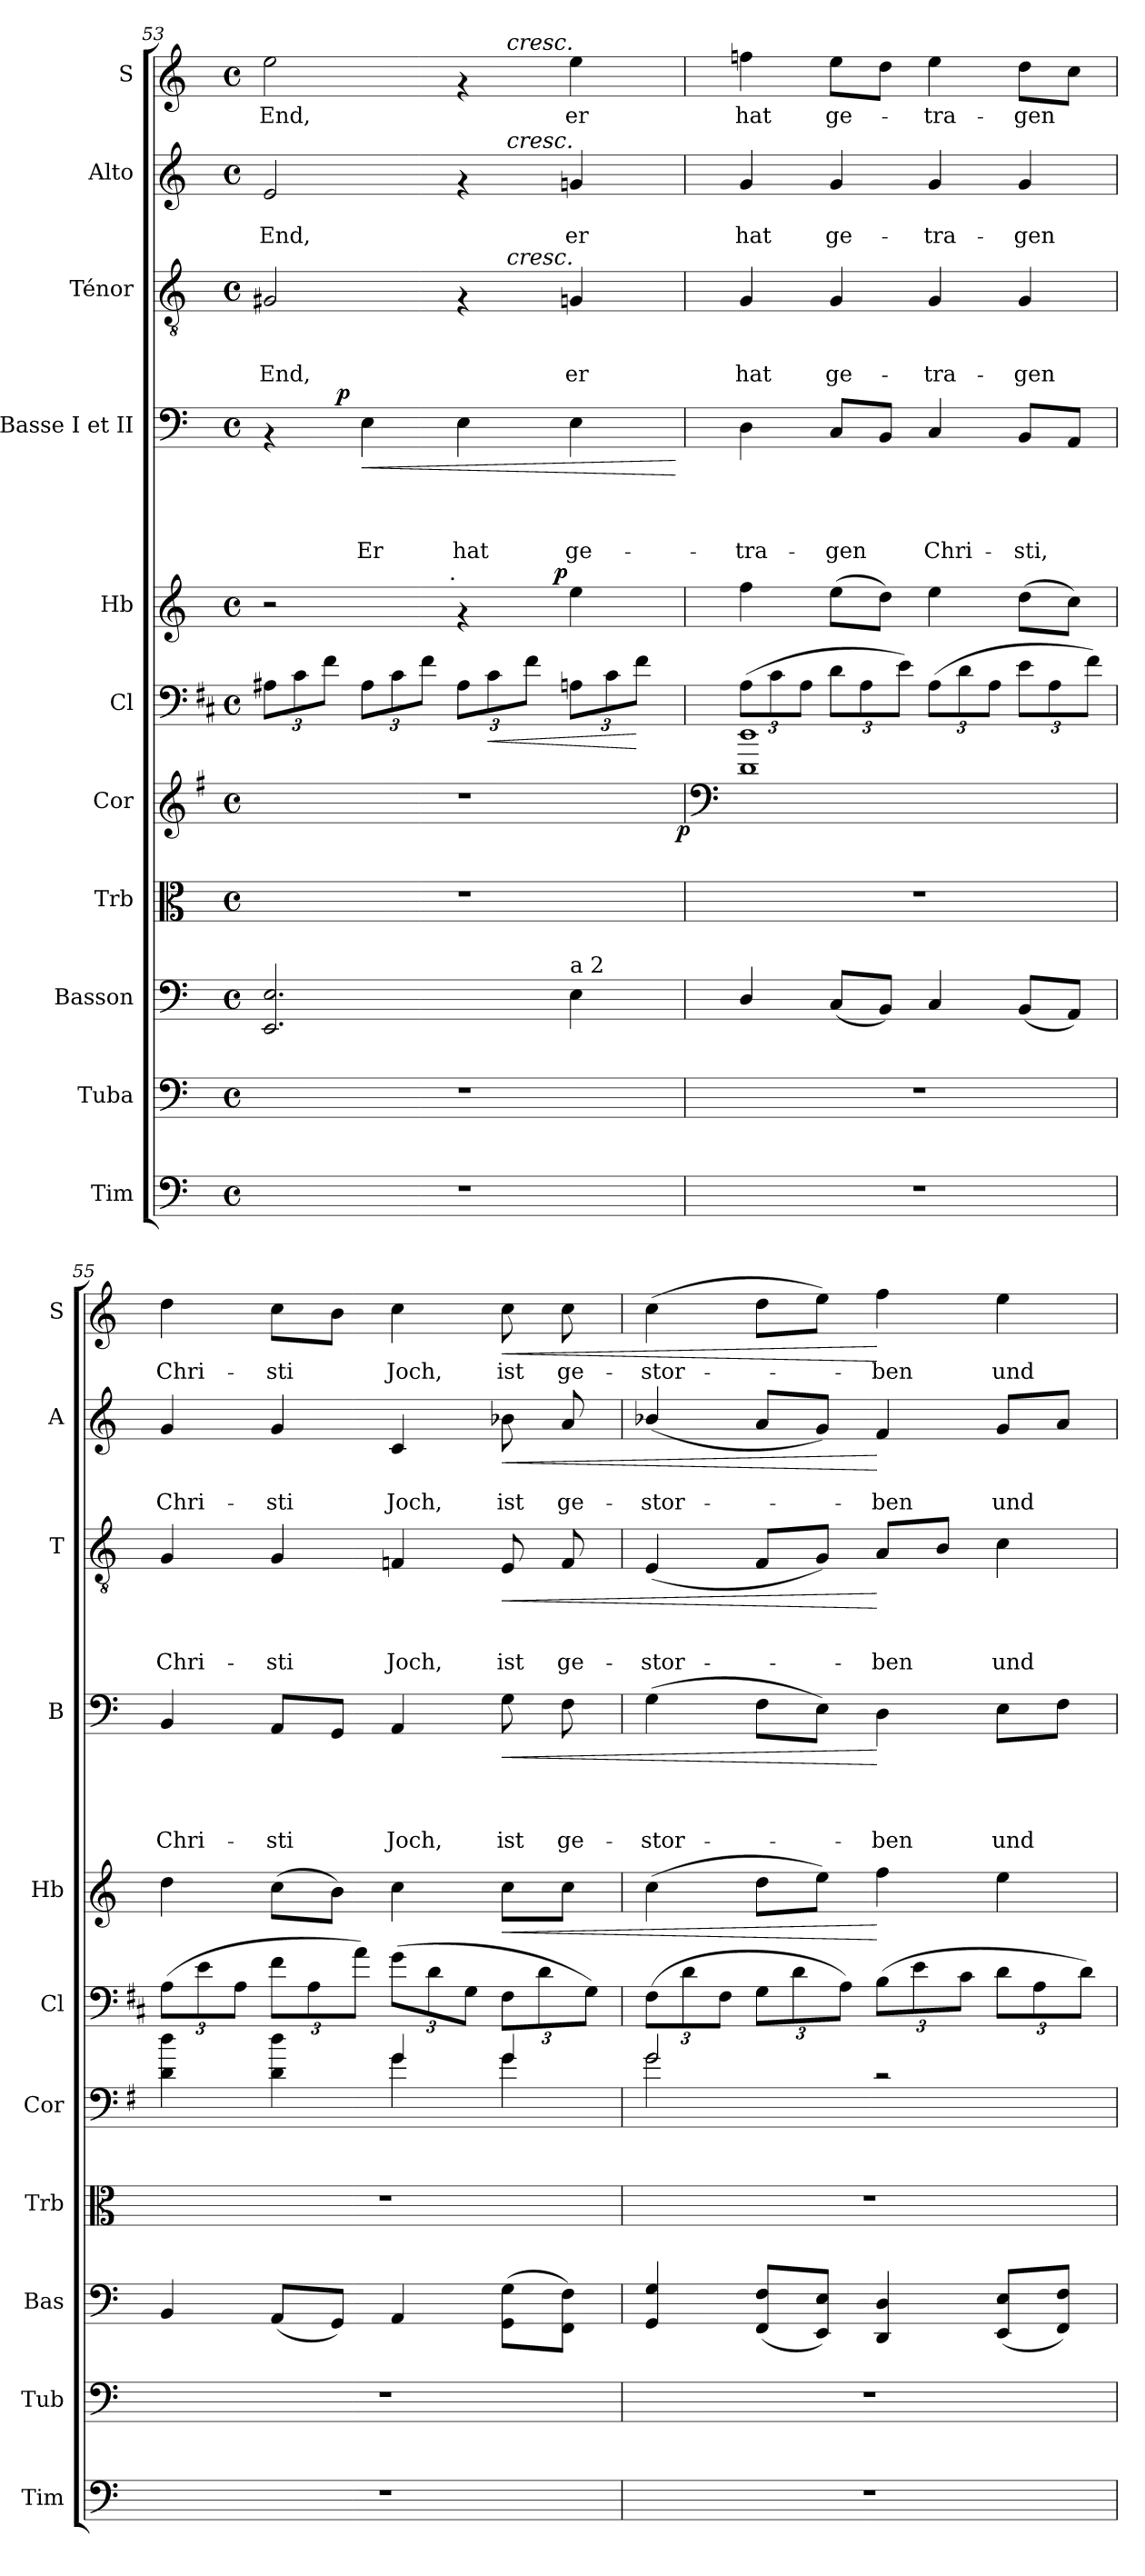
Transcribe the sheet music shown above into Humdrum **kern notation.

**kern	**kern	**kern	**kern	**kern	**dynam	**kern	**dynam	**kern	**dynam	**kern	**text	**text	**text	**text	**dynam	**kern	**text	**text	**text	**dynam	**kern	**text	**text	**dynam	**kern	**text	**dynam
*part11	*part10	*part9	*part8	*part7	*part7	*part6	*part6	*part5	*part5	*part4	*part4	*part4	*part4	*part4	*part4	*part3	*part3	*part3	*part3	*part3	*part2	*part2	*part2	*part2	*part1	*part1	*part1
*staff11	*staff10	*staff9	*staff8	*staff7	*staff7	*staff6	*staff6	*staff5	*staff5	*staff4	*staff4	*staff4	*staff4	*staff4	*staff4	*staff3	*staff3	*staff3	*staff3	*staff3	*staff2	*staff2	*staff2	*staff2	*staff1	*staff1	*staff1
*I"Tim	*I"Tuba	*I"Basson	*I"Trb	*I"Cor	*	*I"Cl	*	*I"Hb	*	*I"Basse I et II	*	*	*	*	*	*I"Ténor	*	*	*	*	*I"Alto	*	*	*	*I"S	*	*
*I'Tim	*I'Tub	*I'Bas	*I'Trb	*I'Cor	*	*I'Cl	*	*I'Hb	*	*I'B	*	*	*	*	*	*I'T	*	*	*	*	*I'A	*	*	*	*I'S	*	*
!!LO:PB:g=z
*clefF4	*clefF4	*clefF4	*clefC3	*clefG2	*	*clefF4	*	*clefG2	*	*clefF4	*	*	*	*	*	*clefGv2	*	*	*	*	*clefG2	*	*	*	*clefG2	*	*
*	*	*	*	*ITrd4c7	*	*ITrd1c2	*	*	*	*	*	*	*	*	*	*	*	*	*	*	*	*	*	*	*	*	*
*k[]	*k[]	*k[]	*k[]	*k[]	*	*k[]	*	*k[]	*	*k[]	*	*	*	*	*	*k[]	*	*	*	*	*k[]	*	*	*	*k[]	*	*
*C:	*C:	*C:	*C:	*C:	*	*C:	*	*C:	*	*C:	*	*	*	*	*	*C:	*	*	*	*	*C:	*	*	*	*C:	*	*
*M4/4	*M4/4	*M4/4	*M4/4	*M4/4	*	*M4/4	*	*M4/4	*	*M4/4	*	*	*	*	*	*M4/4	*	*	*	*	*M4/4	*	*	*	*M4/4	*	*
*met(c)	*met(c)	*met(c)	*met(c)	*met(c)	*	*met(c)	*	*met(c)	*	*met(c)	*	*	*	*	*	*met(c)	*	*	*	*	*met(c)	*	*	*	*met(c)	*	*
*	*	*	*	*	*	*Xbrackettup	*	*	*	*	*	*	*	*	*	*	*	*	*	*	*	*	*	*	*	*	*
=53	=53	=53	=53	=53	=53	=53	=53	=53	=53	=53	=53	=53	=53	=53	=53	=53	=53	=53	=53	=53	=53	=53	=53	=53	=53	=53	=53
!	!	!	!	!	!	!	!	!	!	!	!	!	!	!	!	!	!	!	!LO:LY:b	!	!	!	!LO:LY:b	!	!	!LO:LY:b	!
*	*	*	*	*^	*	*	*	*^	*	*^	*	*	*	*	*	*^	*	*	*	*	*^	*	*	*	*^	*	*
*	*	*	*	*	*	*	*	*	*	*^	*	*	*	*	*	*	*	*	*	*	*	*	*	*	*	*	*	*	*	*	*	*	*
1r	1r	2.EE/ 2.E/	1r	1r	3%2ryy	.	12G#X\L	.	2r	2ryy	3ryy	.	4rAA	8.ryy	.	.	.	.	.	2G#X/	2ryy	.	.	End,	.	2e/	2ryy	.	End,	.	2ee\	2ryy	End,	.
.	.	.	.	.	.	.	12B\	.	.	.	.	.	.	.	.	.	.	.	.	.	.	.	.	.	.	.	.	.	.	.	.	.	.	.
.	.	.	.	.	.	.	12e\J	.	.	.	.	.	.	.	.	.	.	.	.	.	.	.	.	.	.	.	.	.	.	.	.	.	.	.
!	!	!	!	!	!	!	!	!	!	!	!	!	!	!	!	!	!	!	!LO:DY:a	!	!	!	!	!	!	!	!	!	!	!	!	!	!	!
.	.	.	.	.	.	.	.	.	.	.	.	.	.	2ryy	.	.	.	.	p	.	.	.	.	.	.	.	.	.	.	.	.	.	.	.
!	!	!	!	!	!	!	!	!	!	!	!	!	!	!	!	!	!	!LO:LY:b	!LO:HP:b	!	!	!	!	!	!	!	!	!	!	!	!	!	!	!
.	.	.	.	.	.	.	12G#\L	.	.	.	.	.	4E\	.	.	.	.	Er	<	.	.	.	.	.	.	.	.	.	.	.	.	.	.	.
.	.	.	.	.	.	.	12B\	.	.	.	12...ryy	.	.	.	.	.	.	.	.	.	.	.	.	.	.	.	.	.	.	.	.	.	.	.
.	.	.	.	.	.	.	12e\J	.	.	.	.	.	.	.	.	.	.	.	.	.	.	.	.	.	.	.	.	.	.	.	.	.	.	.
!	!	!	!	!	!	!	!	!	!	!	!LO:TX:a:t=.	!	!	!	!	!	!	!	!	!	!	!	!	!	!	!	!	!	!	!	!	!	!	!
.	.	.	.	.	.	.	.	.	.	.	3ryy	.	.	.	.	.	.	.	.	.	.	.	.	.	.	.	.	.	.	.	.	.	.	.
!	!	!	!	!	!	!	!	!	!	!	!	!	!	!	!	!	!	!LO:LY:b	!	!	!	!	!	!	!	!	!	!	!	!	!	!	!	!
.	.	.	.	.	.	.	12G#\L	.	4rf	8..ryy	.	.	4E<\	.	.	.	.	hat	.	4rF	8ryy	.	.	.	.	4rf	8ryy	.	.	.	4rf	8ryy	.	.
!	!	!	!	!	!	!	!	!LO:HP:b	!	!	!	!	!	!	!	!	!	!	!	!	!	!	!	!	!	!	!	!	!	!	!	!	!	!
.	.	.	.	.	.	.	12B\	<	.	.	.	.	.	.	.	.	.	.	.	.	.	.	.	.	.	.	.	.	.	.	.	.	.	.
!	!	!	!	!	!	!	!	!	!	!	!	!	!	!	!	!	!	!	!	!	!	!	!	!	!	!	!	!	!	!	!	!LO:TX:a:i:t=cresc.	!	!
!	!	!	!	!	!	!	!	!	!	!	!	!	!	!	!	!	!	!	!	!	!	!	!	!	!	!	!LO:TX:a:i:t=cresc.	!	!	!	!	!	!	!
!	!	!	!	!	!	!	!	!	!	!	!	!	!	!	!	!	!	!	!	!	!LO:TX:a:i:t=cresc.	!	!	!	!	!	!	!	!	!	!	!	!	!
.	.	.	.	.	.	.	.	.	.	.	.	.	.	.	.	.	.	.	.	.	4.ryy	.	.	.	.	.	4.ryy	.	.	.	.	4.ryy	.	.
.	.	.	.	.	6ryy	.	12e\J	.	.	.	.	.	.	.	.	.	.	.	.	.	.	.	.	.	.	.	.	.	.	.	.	.	.	.
.	.	.	.	.	.	.	.	.	.	.	.	.	.	4ryy	.	.	.	.	.	.	.	.	.	.	.	.	.	.	.	.	.	.	.	.
!	!	!	!	!	!	!	!	!	!	!	!	!LO:DY:a	!	!	!	!	!	!	!	!	!	!	!	!	!	!	!	!	!	!	!	!	!	!
.	.	.	.	.	.	.	.	.	.	4ryy	.	p	.	.	.	.	.	.	.	.	.	.	.	.	.	.	.	.	.	.	.	.	.	.
!	!	!LO:TX:a:t=a 2	!	!	!	!	!	!	!	!	!	!	!	!	!	!	!	!	!	!	!	!	!	!	!	!	!	!	!	!	!	!	!	!
!	!	!	!	!	!	!	!	!	!	!	!	!	!	!	!	!	!	!LO:LY:b	!	!	!	!	!	!LO:LY:b	!	!	!	!	!LO:LY:b	!	!	!	!LO:LY:b	!
.	.	4E\	.	.	.	.	12Gn\L	.	4ee\	.	.	.	4E\	.	.	.	.	ge-	.	4Gn/	.	.	.	er	.	4gn/	.	.	er	.	4ee\	.	er	.
.	.	.	.	.	.	.	.	.	.	.	6ryy	.	.	.	.	.	.	.	.	.	.	.	.	.	.	.	.	.	.	.	.	.	.	.
.	.	.	.	.	12...ryy	.	12B\	.	.	.	.	.	.	.	.	.	.	.	.	.	.	.	.	.	.	.	.	.	.	.	.	.	.	.
.	.	.	.	.	.	.	12e\J	[	.	.	.	.	.	.	.	.	.	.	.	.	.	.	.	.	.	.	.	.	.	.	.	.	.	.
.	.	.	.	.	.	.	.	.	.	.	.	.	.	16ryy	.	.	.	.	.	.	.	.	.	.	.	.	.	.	.	.	.	.	.	.
.	.	.	.	.	.	.	.	.	.	32ryy	.	.	.	.	.	.	.	.	.	.	.	.	.	.	.	.	.	.	.	.	.	.	.	.
!	!	!	!	!	!	!LO:DY:b	!	!	!	!	!	!	!	!	!	!	!	!	!	!	!	!	!	!	!	!	!	!	!	!	!	!	!	!
.	.	.	.	.	96ryy	p	.	.	.	.	96ryy	.	.	.	.	.	.	.	.	.	.	.	.	.	.	.	.	.	.	.	.	.	.	.
.	.	.	.	.	.	.	.	.	.	.	.	.	.	.	.	.	.	.	[	.	.	.	.	.	.	.	.	.	.	.	.	.	.	.
*	*	*	*	*	*	*	*	*	*v	*v	*v	*	*	*	*	*	*	*	*	*v	*v	*	*	*	*	*v	*v	*	*	*	*v	*v	*	*
*	*	*	*	*v	*v	*	*	*	*	*	*v	*v	*	*	*	*	*	*	*	*	*	*	*	*	*	*	*	*	*
=54	=54	=54	=54	=54	=54	=54	=54	=54	=54	=54	=54	=54	=54	=54	=54	=54	=54	=54	=54	=54	=54	=54	=54	=54	=54	=54	=54
*	*	*	*	*clefF4	*	*	*	*	*	*	*	*	*	*	*	*	*	*	*	*	*	*	*	*	*	*	*
*	*	*	*	*^	*	*	*	*^	*	*^	*	*	*	*	*	*^	*	*	*	*	*^	*	*	*	*^	*	*
*	*	*	*	*	*	*	*	*	*	*^	*	*	*	*	*	*	*	*	*	*	*	*	*	*	*	*	*	*	*	*	*	*	*
!	!	!	!	!	!	!	!	!	!	!	!	!	!	!	!	!	!	!LO:LY:b	!	!	!	!	!	!LO:LY:b	!	!	!	!	!LO:LY:b	!	!	!	!LO:LY:b	!
*	*	*	*	*	*	*	*	*	*v	*v	*v	*	*	*	*	*	*	*	*	*v	*v	*	*	*	*	*v	*v	*	*	*	*v	*v	*	*
*	*	*	*	*v	*v	*	*	*	*	*	*v	*v	*	*	*	*	*	*	*	*	*	*	*	*	*	*	*	*	*
1r	1r	4D/	1r	1G 1g	.	(>12G\L	.	4ff\	.	4D\	.	.	.	-tra-	.	4G/	.	.	hat	.	4g/	.	hat	.	4ffn\	hat	.
.	.	.	.	.	.	12B\	.	.	.	.	.	.	.	.	.	.	.	.	.	.	.	.	.	.	.	.	.
.	.	.	.	.	.	12G\J	.	.	.	.	.	.	.	.	.	.	.	.	.	.	.	.	.	.	.	.	.
!	!	!	!	!	!	!	!	!	!	!	!	!	!	!LO:LY:b	!	!	!	!	!LO:LY:b	!	!	!	!LO:LY:b	!	!	!LO:LY:b	!
.	.	(<8C/L	.	.	.	12c\L	.	(>8ee\L	.	8C/L	.	.	.	-gen	.	4G/	.	.	ge-	.	4g/	.	ge-	.	8ee\L	ge-	.
.	.	.	.	.	.	12G\	.	.	.	.	.	.	.	.	.	.	.	.	.	.	.	.	.	.	.	.	.
.	.	8BB/J)	.	.	.	.	.	8dd\J)	.	8BB/J	.	.	.	.	.	.	.	.	.	.	.	.	.	.	8dd\J	.	.
.	.	.	.	.	.	12d\J)	.	.	.	.	.	.	.	.	.	.	.	.	.	.	.	.	.	.	.	.	.
!	!	!	!	!	!	!	!	!	!	!	!	!	!	!LO:LY:b	!	!	!	!	!LO:LY:b	!	!	!	!LO:LY:b	!	!	!LO:LY:b	!
.	.	4C/	.	.	.	(>12G\L	.	4ee\	.	4C/	.	.	.	Chri-	.	4G/	.	.	-tra-	.	4g/	.	-tra-	.	4ee\	-tra-	.
.	.	.	.	.	.	12c\	.	.	.	.	.	.	.	.	.	.	.	.	.	.	.	.	.	.	.	.	.
.	.	.	.	.	.	12G\J	.	.	.	.	.	.	.	.	.	.	.	.	.	.	.	.	.	.	.	.	.
!	!	!	!	!	!	!	!	!	!	!	!	!	!	!LO:LY:b	!	!	!	!	!LO:LY:b	!	!	!	!LO:LY:b	!	!	!LO:LY:b	!
.	.	(<8BB/L	.	.	.	12d\L	.	(>8dd\L	.	8BB/L	.	.	.	-sti,	.	4G/	.	.	-gen	.	4g/	.	-gen	.	8dd\L	-gen	.
.	.	.	.	.	.	12G\	.	.	.	.	.	.	.	.	.	.	.	.	.	.	.	.	.	.	.	.	.
.	.	8AA/J)	.	.	.	.	.	8cc\J)	.	8AA/J	.	.	.	.	.	.	.	.	.	.	.	.	.	.	8cc\J	.	.
.	.	.	.	.	.	12e\J)	.	.	.	.	.	.	.	.	.	.	.	.	.	.	.	.	.	.	.	.	.
=55	=55	=55	=55	=55	=55	=55	=55	=55	=55	=55	=55	=55	=55	=55	=55	=55	=55	=55	=55	=55	=55	=55	=55	=55	=55	=55	=55
*	*	*	*	*^	*	*	*	*	*	*	*	*	*	*	*	*	*	*	*	*	*	*	*	*	*	*	*
!	!	!	!	!	!	!	!	!	!	!	!	!	!	!	!LO:LY:b	!	!	!	!	!LO:LY:b	!	!	!	!LO:LY:b	!	!	!LO:LY:b	!
1r	1r	4BB/	1r	2ryy	4G\ 4g\	.	(>12G\L	.	4dd\	.	4BB/	.	.	.	Chri-	.	4G/	.	.	Chri-	.	4g/	.	Chri-	.	4dd\	Chri-	.
.	.	.	.	.	.	.	12d\	.	.	.	.	.	.	.	.	.	.	.	.	.	.	.	.	.	.	.	.	.
.	.	.	.	.	.	.	12G\J	.	.	.	.	.	.	.	.	.	.	.	.	.	.	.	.	.	.	.	.	.
!	!	!	!	!	!	!	!	!	!	!	!	!	!	!	!LO:LY:b	!	!	!	!	!LO:LY:b	!	!	!	!LO:LY:b	!	!	!LO:LY:b	!
.	.	(<8AA/L	.	.	4G\ 4g\	.	12e\L	.	(>8cc\L	.	8AA/L	.	.	.	-sti	.	4G/	.	.	-sti	.	4g/	.	-sti	.	8cc\L	-sti	.
.	.	.	.	.	.	.	12G\	.	.	.	.	.	.	.	.	.	.	.	.	.	.	.	.	.	.	.	.	.
.	.	8GG/J)	.	.	.	.	.	.	8b\J)	.	8GG/J	.	.	.	.	.	.	.	.	.	.	.	.	.	.	8b\J	.	.
.	.	.	.	.	.	.	12g\J)	.	.	.	.	.	.	.	.	.	.	.	.	.	.	.	.	.	.	.	.	.
!	!	!	!	!	!	!	!	!	!	!	!	!	!	!	!LO:LY:b	!	!	!	!	!LO:LY:b	!	!	!	!LO:LY:b	!	!	!LO:LY:b	!
.	.	4AA/	.	4c/	4c\	.	(>12f\L	.	4cc\	.	4AA/	.	.	.	Joch,	.	4Fn/	.	.	Joch,	.	4c/	.	Joch,	.	4cc\	Joch,	.
.	.	.	.	.	.	.	12c\	.	.	.	.	.	.	.	.	.	.	.	.	.	.	.	.	.	.	.	.	.
.	.	.	.	.	.	.	12F\J	.	.	.	.	.	.	.	.	.	.	.	.	.	.	.	.	.	.	.	.	.
!	!	!	!	!	!	!	!	!	!	!LO:HP:b	!	!	!	!	!LO:LY:b	!LO:HP:b	!	!	!	!LO:LY:b	!LO:HP:b	!	!	!LO:LY:b	!LO:HP:b	!	!LO:LY:b	!LO:HP:b
.	.	(>8GG\ 8G\L	.	4c/	4c\	.	12E\L	.	8cc\L	<	8G\	.	.	.	ist	<	8E/	.	.	ist	<	8b-X\	.	ist	<	8cc\	ist	<
.	.	.	.	.	.	.	12c\	.	.	.	.	.	.	.	.	.	.	.	.	.	.	.	.	.	.	.	.	.
!	!	!	!	!	!	!	!	!	!	!	!	!	!	!	!LO:LY:b	!	!	!	!	!LO:LY:b	!	!	!	!LO:LY:b	!	!	!LO:LY:b	!
.	.	8FF\ 8F\J)	.	.	.	.	.	.	8cc\J	.	8F\	.	.	.	ge-	.	8F/	.	.	ge-	.	8a/	.	ge-	.	8cc\	ge-	.
.	.	.	.	.	.	.	12F\J)	.	.	.	.	.	.	.	.	.	.	.	.	.	.	.	.	.	.	.	.	.
=56	=56	=56	=56	=56	=56	=56	=56	=56	=56	=56	=56	=56	=56	=56	=56	=56	=56	=56	=56	=56	=56	=56	=56	=56	=56	=56	=56	=56
!	!	!	!	!	!	!	!	!	!	!	!	!	!	!	!LO:LY:b	!	!	!	!	!LO:LY:b	!	!	!	!LO:LY:b	!	!	!LO:LY:b	!
1r	1r	4GG/ 4G/	1r	2c/	2c\	.	(>12E\L	.	(>4cc\	.	(>4G\	.	.	.	-stor-	.	(<4E/	.	.	-stor-	.	(<4b-X/	.	-stor-	.	(>4cc\	-stor-	.
.	.	.	.	.	.	.	12c\	.	.	.	.	.	.	.	.	.	.	.	.	.	.	.	.	.	.	.	.	.
.	.	.	.	.	.	.	12E\J	.	.	.	.	.	.	.	.	.	.	.	.	.	.	.	.	.	.	.	.	.
.	.	(<8FF/ 8F/L	.	.	.	.	12F\L	.	8dd\L	.	8F\L	.	.	.	.	.	8F/L	.	.	.	.	8a/L	.	.	.	8dd\L	.	.
.	.	.	.	.	.	.	12c\	.	.	.	.	.	.	.	.	.	.	.	.	.	.	.	.	.	.	.	.	.
.	.	8EE/ 8E/J)	.	.	.	.	.	.	8ee\J)	.	8E\J)	.	.	.	.	.	8G/J)	.	.	.	.	8g/J)	.	.	.	8ee\J)	.	.
.	.	.	.	.	.	.	12G\J)	.	.	.	.	.	.	.	.	.	.	.	.	.	.	.	.	.	.	.	.	.
!	!	!	!	!	!	!	!	!	!	!	!	!	!	!	!LO:LY:b	!	!	!	!	!LO:LY:b	!	!	!	!LO:LY:b	!	!	!LO:LY:b	!
.	.	4DD/ 4D/	.	2rc	2ryy	.	(>12A\L	.	4ff\	[	4D\	.	.	.	-ben	[	8A/L	.	.	-ben	[	4f/	.	-ben	[	4ff\	-ben	[
.	.	.	.	.	.	.	12d\	.	.	.	.	.	.	.	.	.	.	.	.	.	.	.	.	.	.	.	.	.
.	.	.	.	.	.	.	.	.	.	.	.	.	.	.	.	.	8B/J	.	.	.	.	.	.	.	.	.	.	.
.	.	.	.	.	.	.	12B\J	.	.	.	.	.	.	.	.	.	.	.	.	.	.	.	.	.	.	.	.	.
!	!	!	!	!	!	!	!	!	!	!	!	!	!	!	!LO:LY:b	!	!	!	!	!LO:LY:b	!	!	!	!LO:LY:b	!	!	!LO:LY:b	!
.	.	(<8EE/ 8E/L	.	.	.	.	12c\L	.	4ee\	.	8E\L	.	.	.	und	.	4c\	.	.	und	.	8g/L	.	und	.	4ee\	und	.
.	.	.	.	.	.	.	12G\	.	.	.	.	.	.	.	.	.	.	.	.	.	.	.	.	.	.	.	.	.
.	.	8FF/ 8F/J)	.	.	.	.	.	.	.	.	8F\J	.	.	.	.	.	.	.	.	.	.	8a/J	.	.	.	.	.	.
.	.	.	.	.	.	.	12c\J)	.	.	.	.	.	.	.	.	.	.	.	.	.	.	.	.	.	.	.	.	.
*	*	*	*	*v	*v	*	*	*	*	*	*	*	*	*	*	*	*	*	*	*	*	*	*	*	*	*	*	*
=	=	=	=	=	=	=	=	=	=	=	=	=	=	=	=	=	=	=	=	=	=	=	=	=	=	=	=
*-	*-	*-	*-	*-	*-	*-	*-	*-	*-	*-	*-	*-	*-	*-	*-	*-	*-	*-	*-	*-	*-	*-	*-	*-	*-	*-	*-
